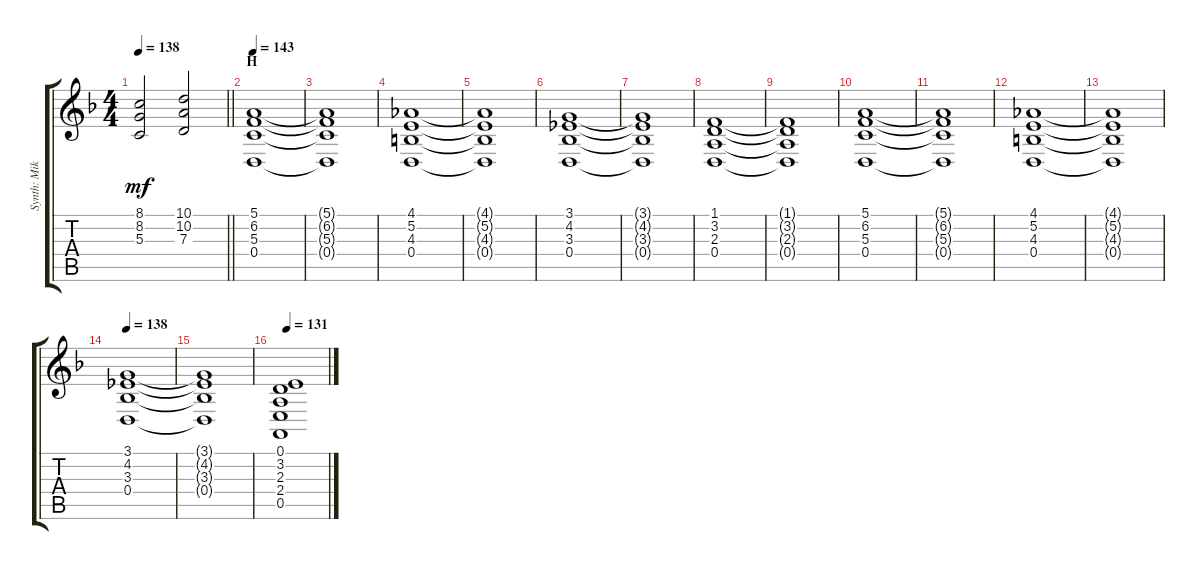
\track ("Synth: Mike" "Synth: Mik") {instrument synthstrings1}
\staff {score tabs}
\tuning (E4 B3 G3 D3 A2 E2) {hide}
\ts (4 4)
\tempo 138
\clef g2
\barLineRight lightlight
\ks f
(8.1 8.2 5.3).2{dy mf} (10.1 10.2 7.3).2 |
\section ("" "H")
\tempo 143
(5.1 6.2 5.3 0.4).1 |
(5.1{t} 6.2{t} 5.3{t} 0.4{t}).1 |
(4.1 5.2 4.3 0.4).1 |
(4.1{t} 5.2{t} 4.3{t} 0.4{t}).1 |
(3.1 4.2 3.3 0.4).1 |
(3.1{t} 4.2{t} 3.3{t} 0.4{t}).1 |
(1.1 3.2 2.3 0.4).1 |
(1.1{t} 3.2{t} 2.3{t} 0.4{t}).1 |
(5.1 6.2 5.3 0.4).1 |
(5.1{t} 6.2{t} 5.3{t} 0.4{t}).1 |
(4.1 5.2 4.3 0.4).1 |
(4.1{t} 5.2{t} 4.3{t} 0.4{t}).1 |
\tempo 138
(3.1 4.2 3.3 0.4).1 |
(3.1{t} 4.2{t} 3.3{t} 0.4{t}).1 |
\tempo 131
(0.1 3.2 2.3 2.4 0.5).1
